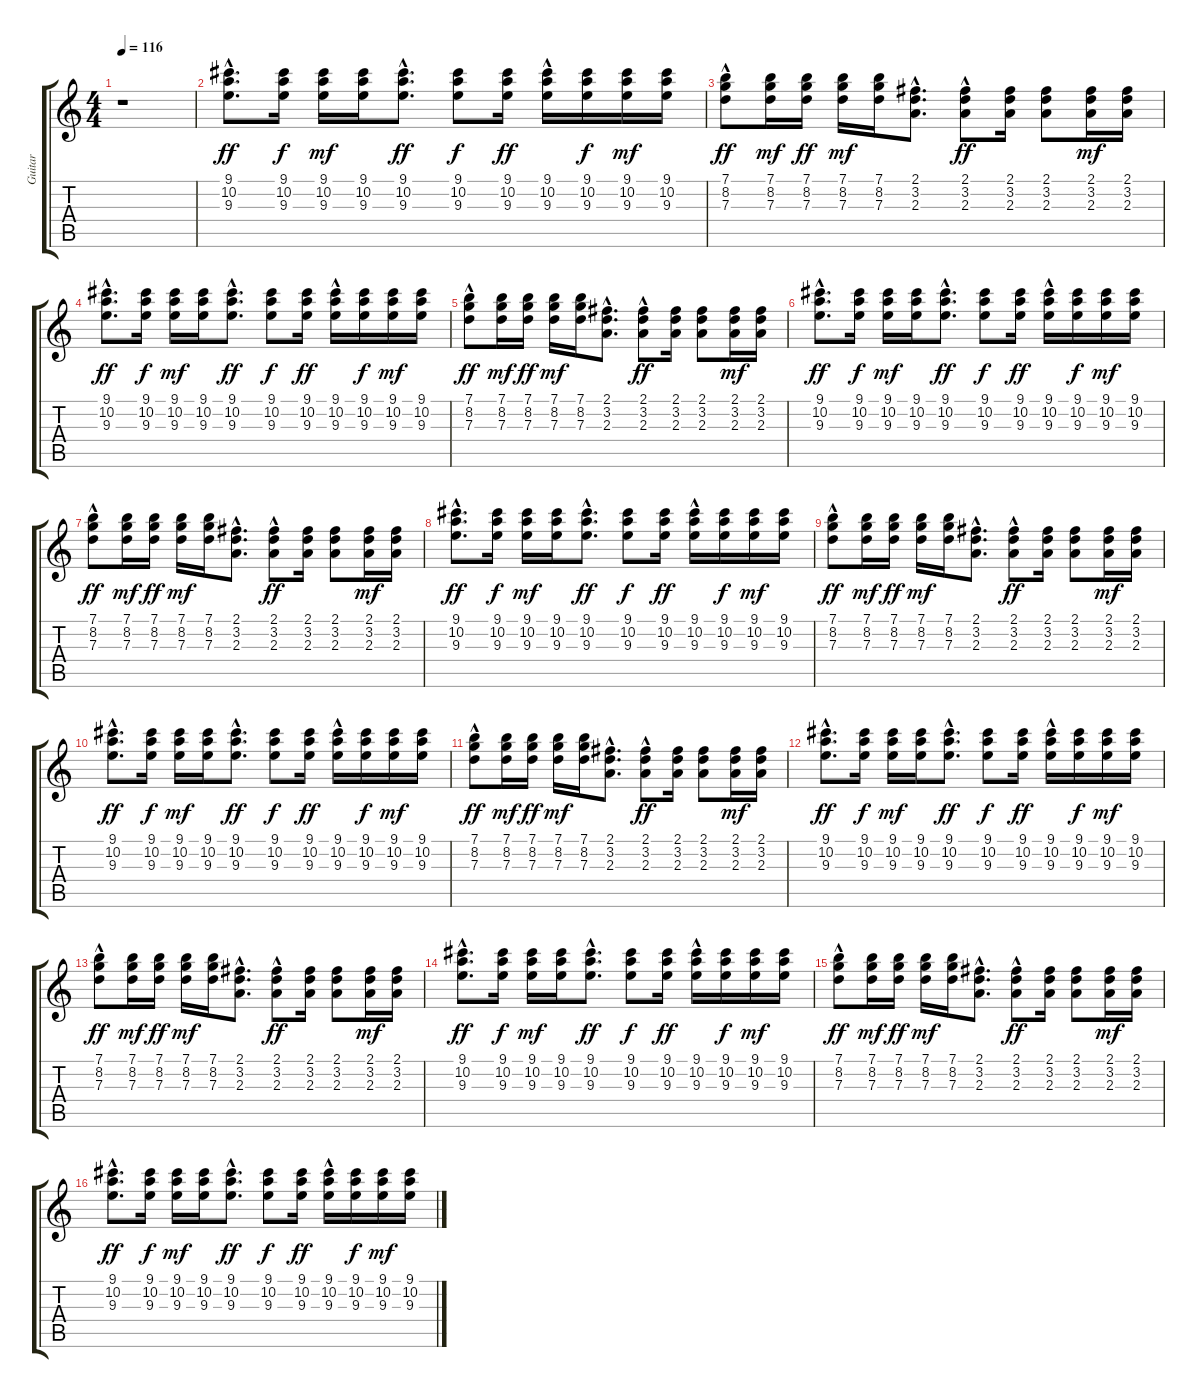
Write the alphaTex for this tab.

\track ("Guitar" "Guitar") {instrument electricguitarclean}
\staff {score tabs}
\tuning (E4 B3 G3 D3 A2 E2) {hide}
\ts (4 4)
\tempo 116
\clef g2
\ks c
r.1{dy ff instrument electricguitarclean} |
(9.1{hac} 10.2{hac} 9.3).8{d} (9.1 10.2 9.3).16{dy f} (9.1 10.2 9.3).16{dy mf} (9.1 10.2 9.3).16 (9.1{hac} 10.2{hac} 9.3{hac}).8{d dy ff} (9.1 10.2 9.3).8{dy f} (9.1 10.2 9.3).16{dy ff} (9.1 10.2{hac} 9.3{hac}).16 (9.1 10.2 9.3).16{dy f} (9.1 10.2 9.3).16{dy mf} (9.1 10.2 9.3).16 |
(7.1 8.2{hac} 7.3).8{dy ff} (7.1 8.2 7.3).16{dy mf} (7.1 8.2 7.3).16{dy ff} (7.1 8.2 7.3).16{dy mf} (7.1 8.2 7.3).16 (2.1 3.2{hac} 2.3{hac}).8{d} (2.1 3.2 2.3{hac}).8{dy ff} (2.1 3.2 2.3).16 (2.1 3.2 2.3).8 (2.1 3.2 2.3).16{dy mf} (2.1 3.2 2.3).16 |
(9.1{hac} 10.2{hac} 9.3).8{d dy ff} (9.1 10.2 9.3).16{dy f} (9.1 10.2 9.3).16{dy mf} (9.1 10.2 9.3).16 (9.1{hac} 10.2{hac} 9.3{hac}).8{d dy ff} (9.1 10.2 9.3).8{dy f} (9.1 10.2 9.3).16{dy ff} (9.1 10.2{hac} 9.3{hac}).16 (9.1 10.2 9.3).16{dy f} (9.1 10.2 9.3).16{dy mf} (9.1 10.2 9.3).16 |
(7.1 8.2{hac} 7.3).8{dy ff} (7.1 8.2 7.3).16{dy mf} (7.1 8.2 7.3).16{dy ff} (7.1 8.2 7.3).16{dy mf} (7.1 8.2 7.3).16 (2.1 3.2{hac} 2.3{hac}).8{d} (2.1 3.2 2.3{hac}).8{dy ff} (2.1 3.2 2.3).16 (2.1 3.2 2.3).8 (2.1 3.2 2.3).16{dy mf} (2.1 3.2 2.3).16 |
(9.1{hac} 10.2{hac} 9.3).8{d dy ff} (9.1 10.2 9.3).16{dy f} (9.1 10.2 9.3).16{dy mf} (9.1 10.2 9.3).16 (9.1{hac} 10.2{hac} 9.3{hac}).8{d dy ff} (9.1 10.2 9.3).8{dy f} (9.1 10.2 9.3).16{dy ff} (9.1 10.2{hac} 9.3{hac}).16 (9.1 10.2 9.3).16{dy f} (9.1 10.2 9.3).16{dy mf} (9.1 10.2 9.3).16 |
(7.1 8.2{hac} 7.3).8{dy ff} (7.1 8.2 7.3).16{dy mf} (7.1 8.2 7.3).16{dy ff} (7.1 8.2 7.3).16{dy mf} (7.1 8.2 7.3).16 (2.1 3.2{hac} 2.3{hac}).8{d} (2.1 3.2 2.3{hac}).8{dy ff} (2.1 3.2 2.3).16 (2.1 3.2 2.3).8 (2.1 3.2 2.3).16{dy mf} (2.1 3.2 2.3).16 |
(9.1{hac} 10.2{hac} 9.3).8{d dy ff} (9.1 10.2 9.3).16{dy f} (9.1 10.2 9.3).16{dy mf} (9.1 10.2 9.3).16 (9.1{hac} 10.2{hac} 9.3{hac}).8{d dy ff} (9.1 10.2 9.3).8{dy f} (9.1 10.2 9.3).16{dy ff} (9.1 10.2{hac} 9.3{hac}).16 (9.1 10.2 9.3).16{dy f} (9.1 10.2 9.3).16{dy mf} (9.1 10.2 9.3).16 |
(7.1 8.2{hac} 7.3).8{dy ff} (7.1 8.2 7.3).16{dy mf} (7.1 8.2 7.3).16{dy ff} (7.1 8.2 7.3).16{dy mf} (7.1 8.2 7.3).16 (2.1 3.2{hac} 2.3{hac}).8{d} (2.1 3.2 2.3{hac}).8{dy ff} (2.1 3.2 2.3).16 (2.1 3.2 2.3).8 (2.1 3.2 2.3).16{dy mf} (2.1 3.2 2.3).16 |
(9.1{hac} 10.2{hac} 9.3).8{d dy ff} (9.1 10.2 9.3).16{dy f} (9.1 10.2 9.3).16{dy mf} (9.1 10.2 9.3).16 (9.1{hac} 10.2{hac} 9.3{hac}).8{d dy ff} (9.1 10.2 9.3).8{dy f} (9.1 10.2 9.3).16{dy ff} (9.1 10.2{hac} 9.3{hac}).16 (9.1 10.2 9.3).16{dy f} (9.1 10.2 9.3).16{dy mf} (9.1 10.2 9.3).16 |
(7.1 8.2{hac} 7.3).8{dy ff} (7.1 8.2 7.3).16{dy mf} (7.1 8.2 7.3).16{dy ff} (7.1 8.2 7.3).16{dy mf} (7.1 8.2 7.3).16 (2.1 3.2{hac} 2.3{hac}).8{d} (2.1 3.2 2.3{hac}).8{dy ff} (2.1 3.2 2.3).16 (2.1 3.2 2.3).8 (2.1 3.2 2.3).16{dy mf} (2.1 3.2 2.3).16 |
(9.1{hac} 10.2{hac} 9.3).8{d dy ff} (9.1 10.2 9.3).16{dy f} (9.1 10.2 9.3).16{dy mf} (9.1 10.2 9.3).16 (9.1{hac} 10.2{hac} 9.3{hac}).8{d dy ff} (9.1 10.2 9.3).8{dy f} (9.1 10.2 9.3).16{dy ff} (9.1 10.2{hac} 9.3{hac}).16 (9.1 10.2 9.3).16{dy f} (9.1 10.2 9.3).16{dy mf} (9.1 10.2 9.3).16 |
(7.1 8.2{hac} 7.3).8{dy ff} (7.1 8.2 7.3).16{dy mf} (7.1 8.2 7.3).16{dy ff} (7.1 8.2 7.3).16{dy mf} (7.1 8.2 7.3).16 (2.1 3.2{hac} 2.3{hac}).8{d} (2.1 3.2 2.3{hac}).8{dy ff} (2.1 3.2 2.3).16 (2.1 3.2 2.3).8 (2.1 3.2 2.3).16{dy mf} (2.1 3.2 2.3).16 |
(9.1{hac} 10.2{hac} 9.3).8{d dy ff} (9.1 10.2 9.3).16{dy f} (9.1 10.2 9.3).16{dy mf} (9.1 10.2 9.3).16 (9.1{hac} 10.2{hac} 9.3{hac}).8{d dy ff} (9.1 10.2 9.3).8{dy f} (9.1 10.2 9.3).16{dy ff} (9.1 10.2{hac} 9.3{hac}).16 (9.1 10.2 9.3).16{dy f} (9.1 10.2 9.3).16{dy mf} (9.1 10.2 9.3).16 |
(7.1 8.2{hac} 7.3).8{dy ff} (7.1 8.2 7.3).16{dy mf} (7.1 8.2 7.3).16{dy ff} (7.1 8.2 7.3).16{dy mf} (7.1 8.2 7.3).16 (2.1 3.2{hac} 2.3{hac}).8{d} (2.1 3.2 2.3{hac}).8{dy ff} (2.1 3.2 2.3).16 (2.1 3.2 2.3).8 (2.1 3.2 2.3).16{dy mf} (2.1 3.2 2.3).16 |
(9.1{hac} 10.2{hac} 9.3).8{d dy ff} (9.1 10.2 9.3).16{dy f} (9.1 10.2 9.3).16{dy mf} (9.1 10.2 9.3).16 (9.1{hac} 10.2{hac} 9.3{hac}).8{d dy ff} (9.1 10.2 9.3).8{dy f} (9.1 10.2 9.3).16{dy ff} (9.1 10.2{hac} 9.3{hac}).16 (9.1 10.2 9.3).16{dy f} (9.1 10.2 9.3).16{dy mf} (9.1 10.2 9.3).16
